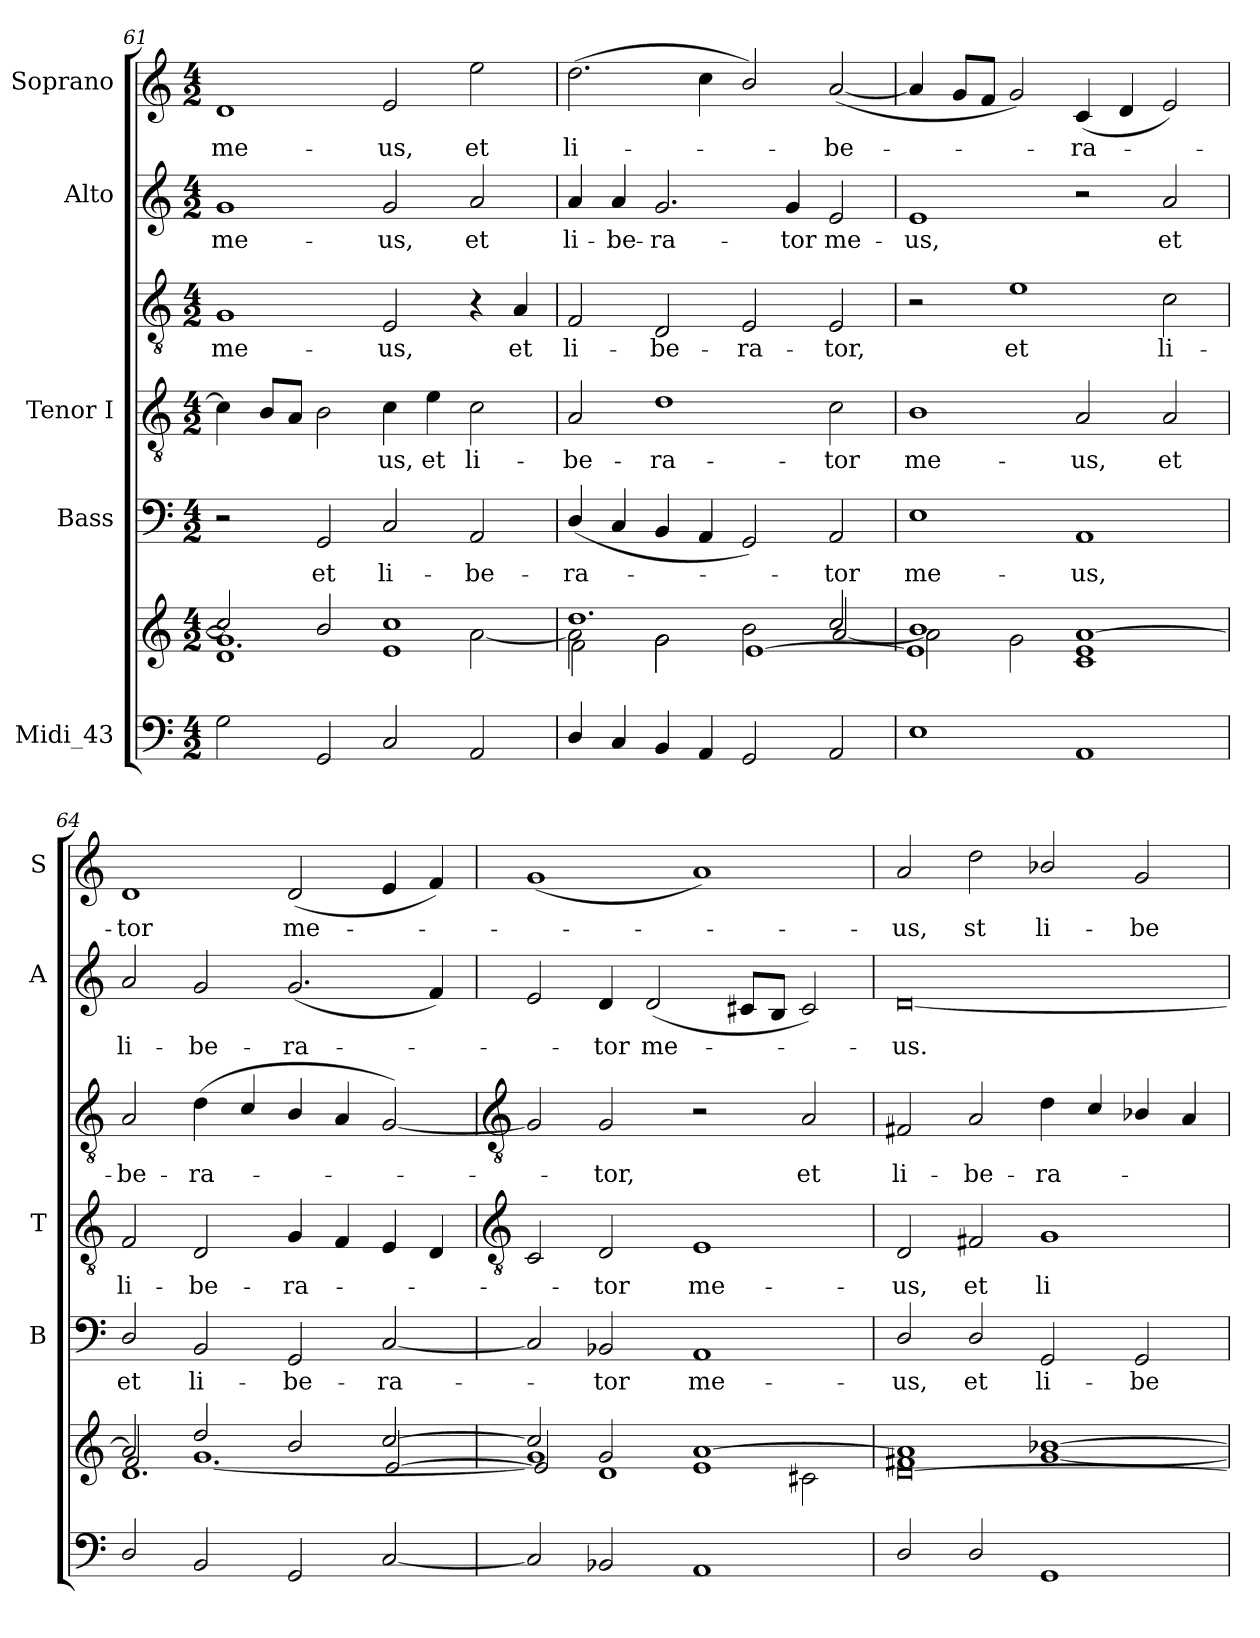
**kern	**kern	**kern	**text	**kern	**text	**kern	**text	**kern	**text	**kern	**text
*part5	*part5	*part4	*part4	*part3	*part3	*part3	*part3	*part2	*part2	*part1	*part1
*staff7	*staff6	*staff5	*staff5	*staff4	*staff4	*staff3	*staff3	*staff2	*staff2	*staff1	*staff1
*I"Midi_43	*	*I"Bass	*	*I"Tenor I	*	*	*	*I"Alto	*	*I"Soprano	*
*	*	*I'B	*	*I'T	*	*	*	*I'A	*	*I'S	*
!!LO:LB:g=z
*clefF4	*clefG2	*clefF4	*	*clefGv2	*	*clefGv2	*	*clefG2	*	*clefG2	*
*k[]	*k[]	*k[]	*	*k[]	*	*k[]	*	*k[]	*	*k[]	*
*C:	*C:	*C:	*	*C:	*	*C:	*	*C:	*	*C:	*
*M4/2	*M4/2	*M4/2	*	*M4/2	*	*M4/2	*	*M4/2	*	*M4/2	*
=61	=61	=61	=61	=61	=61	=61	=61	=61	=61	=61	=61
*	*^	*	*	*	*	*	*	*	*	*	*
*	*	*^	*	*	*	*	*	*	*	*	*	*
!	!	!	!	!	!	!	!	!	!LO:LY:b	!	!LO:LY:b	!	!LO:LY:b
2G	2cc/]	1.g\]	1d\	2r	.	4c]	.	1G	me-	1g	me-	1d	me-
.	.	.	.	.	.	8BL	.	.	.	.	.	.	.
.	.	.	.	.	.	8AJ	.	.	.	.	.	.	.
!	!	!	!	!	!LO:LY:b	!	!	!	!	!	!	!	!
2GG	2b/	.	.	2GG	et	2B	.	.	.	.	.	.	.
!	!	!	!	!	!LO:LY:b	!	!LO:LY:b	!	!LO:LY:b	!	!LO:LY:b	!	!LO:LY:b
2C	1cc/	.	1e\	2C	li-	4c	us,	2E	-us,	2g	-us,	2e	-us,
!	!	!	!	!	!	!	!LO:LY:b	!	!	!	!	!	!
.	.	.	.	.	.	4e	et	.	.	.	.	.	.
!	!	!	!	!	!LO:LY:b	!	!LO:LY:b	!	!	!	!LO:LY:b	!	!LO:LY:b
2AA	.	[2a\	.	2AA	-be-	2c	li-	4r	.	2a	et	2ee	et
!	!	!	!	!	!	!	!	!	!LO:LY:b	!	!	!	!
.	.	.	.	.	.	.	.	4A	et	.	.	.	.
=62	=62	=62	=62	=62	=62	=62	=62	=62	=62	=62	=62	=62	=62
!	!	!	!	!	!LO:LY:b	!	!LO:LY:b	!	!LO:LY:b	!	!LO:LY:b	!	!LO:LY:b
4D/	1.dd/	2a\]	2f\	(<4D/	-ra-	2A	be-	2F	-li-	4a	li-	(>2.dd	li-
!	!	!	!	!	!	!	!	!	!	!	!LO:LY:b	!	!
4C	.	.	.	4C	.	.	.	.	.	4a	-be-	.	.
!	!	!	!	!	!	!	!LO:LY:b	!	!LO:LY:b	!	!LO:LY:b	!	!
4BB	.	2g\	2g\	4BB	.	1d	-ra-	2D	-be-	2.g	-ra-	.	.
4AA	.	.	.	4AA	.	.	.	.	.	.	.	4cc	.
!	!	!	!	!	!	!	!	!	!LO:LY:b	!	!	!	!
2GG	.	2b\	[1e\	2GG)	.	.	.	2E	-ra-	.	.	2b/)	.
!	!	!	!	!	!	!	!	!	!	!	!LO:LY:b	!	!
.	.	.	.	.	.	.	.	.	.	4g	-tor	.	.
!	!	!	!	!	!LO:LY:b	!	!LO:LY:b	!	!LO:LY:b	!	!LO:LY:b	!	!LO:LY:b
2AA	2cc/	[2a/	.	2AA	tor	2c	-tor	2E	-tor,	2e	me-	(<[2a	be-
=63	=63	=63	=63	=63	=63	=63	=63	=63	=63	=63	=63	=63	=63
!	!	!	!	!	!LO:LY:b	!	!LO:LY:b	!	!	!	!LO:LY:b	!	!
1E	1b/	2a\]	1e\]	1E	me-	1B	-me-	2r	.	1e	-us,	4a]	.
.	.	.	.	.	.	.	.	.	.	.	.	8gL	.
.	.	.	.	.	.	.	.	.	.	.	.	8fJ	.
!	!	!	!	!	!	!	!	!	!LO:LY:b	!	!	!	!
.	.	2g\	.	.	.	.	.	1e	et	.	.	2g)	.
!	!	!	!	!	!LO:LY:b	!	!LO:LY:b	!	!	!	!	!	!LO:LY:b
1AA	[1a/	1e\	1c\	1AA	-us,	2A	-us,	.	.	2r	.	(<4c	ra-
.	.	.	.	.	.	.	.	.	.	.	.	4d	.
!	!	!	!	!	!	!	!LO:LY:b	!	!LO:LY:b	!	!LO:LY:b	!	!
.	.	.	.	.	.	2A	et	2c	li-	2a	et	2e)	.
=64	=64	=64	=64	=64	=64	=64	=64	=64	=64	=64	=64	=64	=64
!	!	!	!	!	!LO:LY:b	!	!LO:LY:b	!	!LO:LY:b	!	!LO:LY:b	!	!LO:LY:b
2D/	2a/]	2f/	1.d\	2D/	et	2F	li-	2A	be-	2a	li-	1d	tor
!	!	!	!	!	!LO:LY:b	!	!LO:LY:b	!	!LO:LY:b	!	!LO:LY:b	!	!
2BB	2dd/	[1.g\	.	2BB	li-	2D	-be-	(<4d	-ra-	2g	-be-	.	.
.	.	.	.	.	.	.	.	4c/	.	.	.	.	.
!	!	!	!	!	!LO:LY:b	!	!LO:LY:b	!	!	!	!LO:LY:b	!	!LO:LY:b
2GG	2b/	.	.	2GG	-be-	4G	-ra-	4B/	.	(<2.g	-ra-	(<2d	me-
.	.	.	.	.	.	4F	.	4A	.	.	.	.	.
!	!	!	!	!	!LO:LY:b	!	!	!	!	!	!	!	!
[2C	[2cc/	.	[2e/	[2C	-ra-	4E	.	[2G)	.	.	.	4e	.
.	.	.	.	.	.	4D	.	.	.	4f)	.	4f)	.
!!LO:LB:g=z
=65	=65	=65	=65	=65	=65	=65	=65	=65	=65	=65	=65	=65	=65
*	*	*	*	*	*	*clefGv2	*	*clefGv2	*	*	*	*	*
2C]	2cc/]	1g\]	2e/]	2C]	.	2C	.	2G]	.	2e	.	(<1g	.
!	!	!	!	!	!LO:LY:b	!	!LO:LY:b	!	!LO:LY:b	!	!LO:LY:b	!	!
2BB-X	2g/	.	1d\	2BB-X	tor	2D	tor	2G	tor,	4d	tor	.	.
!	!	!	!	!	!	!	!	!	!	!	!LO:LY:b	!	!
.	.	.	.	.	.	.	.	.	.	(<2d	me-	.	.
!	!	!	!	!	!LO:LY:b	!	!LO:LY:b	!	!	!	!	!	!
1AA	[1a/	1e\	.	1AA	me-	1E	me-	2r	.	.	.	1a)	.
.	.	.	.	.	.	.	.	.	.	8c#XL	.	.	.
.	.	.	.	.	.	.	.	.	.	8BJ	.	.	.
!	!	!	!	!	!	!	!	!	!LO:LY:b	!	!	!	!
.	.	.	2c#X\	.	.	.	.	2A	et	2c#)	.	.	.
=66	=66	=66	=66	=66	=66	=66	=66	=66	=66	=66	=66	=66	=66
!	!	!	!	!	!LO:LY:b	!	!LO:LY:b	!	!LO:LY:b	!	!LO:LY:b	!	!LO:LY:b
2D/	1a/]	1f#X\	[0d\	2D/	-us,	2D	us,	2F#X	-li-	[0d	us.	2a	us,
!	!	!	!	!	!LO:LY:b	!	!LO:LY:b	!	!LO:LY:b	!	!	!	!LO:LY:b
2D/	.	.	.	2D/	et	2F#X	et	2A	-be-	.	.	2dd	st
!	!	!	!	!	!LO:LY:b	!	!LO:LY:b	!	!LO:LY:b	!	!	!	!LO:LY:b
1GG	[1b-X/	[1g\	.	2GG	li-	1G	li-	4d	-ra-	.	.	2b-X/	li-
.	.	.	.	.	.	.	.	4c/	.	.	.	.	.
!	!	!	!	!	!LO:LY:b	!	!	!	!	!	!	!	!LO:LY:b
.	.	.	.	2GG	-be-	.	.	4B-X/	.	.	.	2g	-be-
.	.	.	.	.	.	.	.	4A	.	.	.	.	.
*	*v	*v	*v	*	*	*	*	*	*	*	*	*	*
=	=	=	=	=	=	=	=	=	=	=	=
*-	*-	*-	*-	*-	*-	*-	*-	*-	*-	*-	*-
